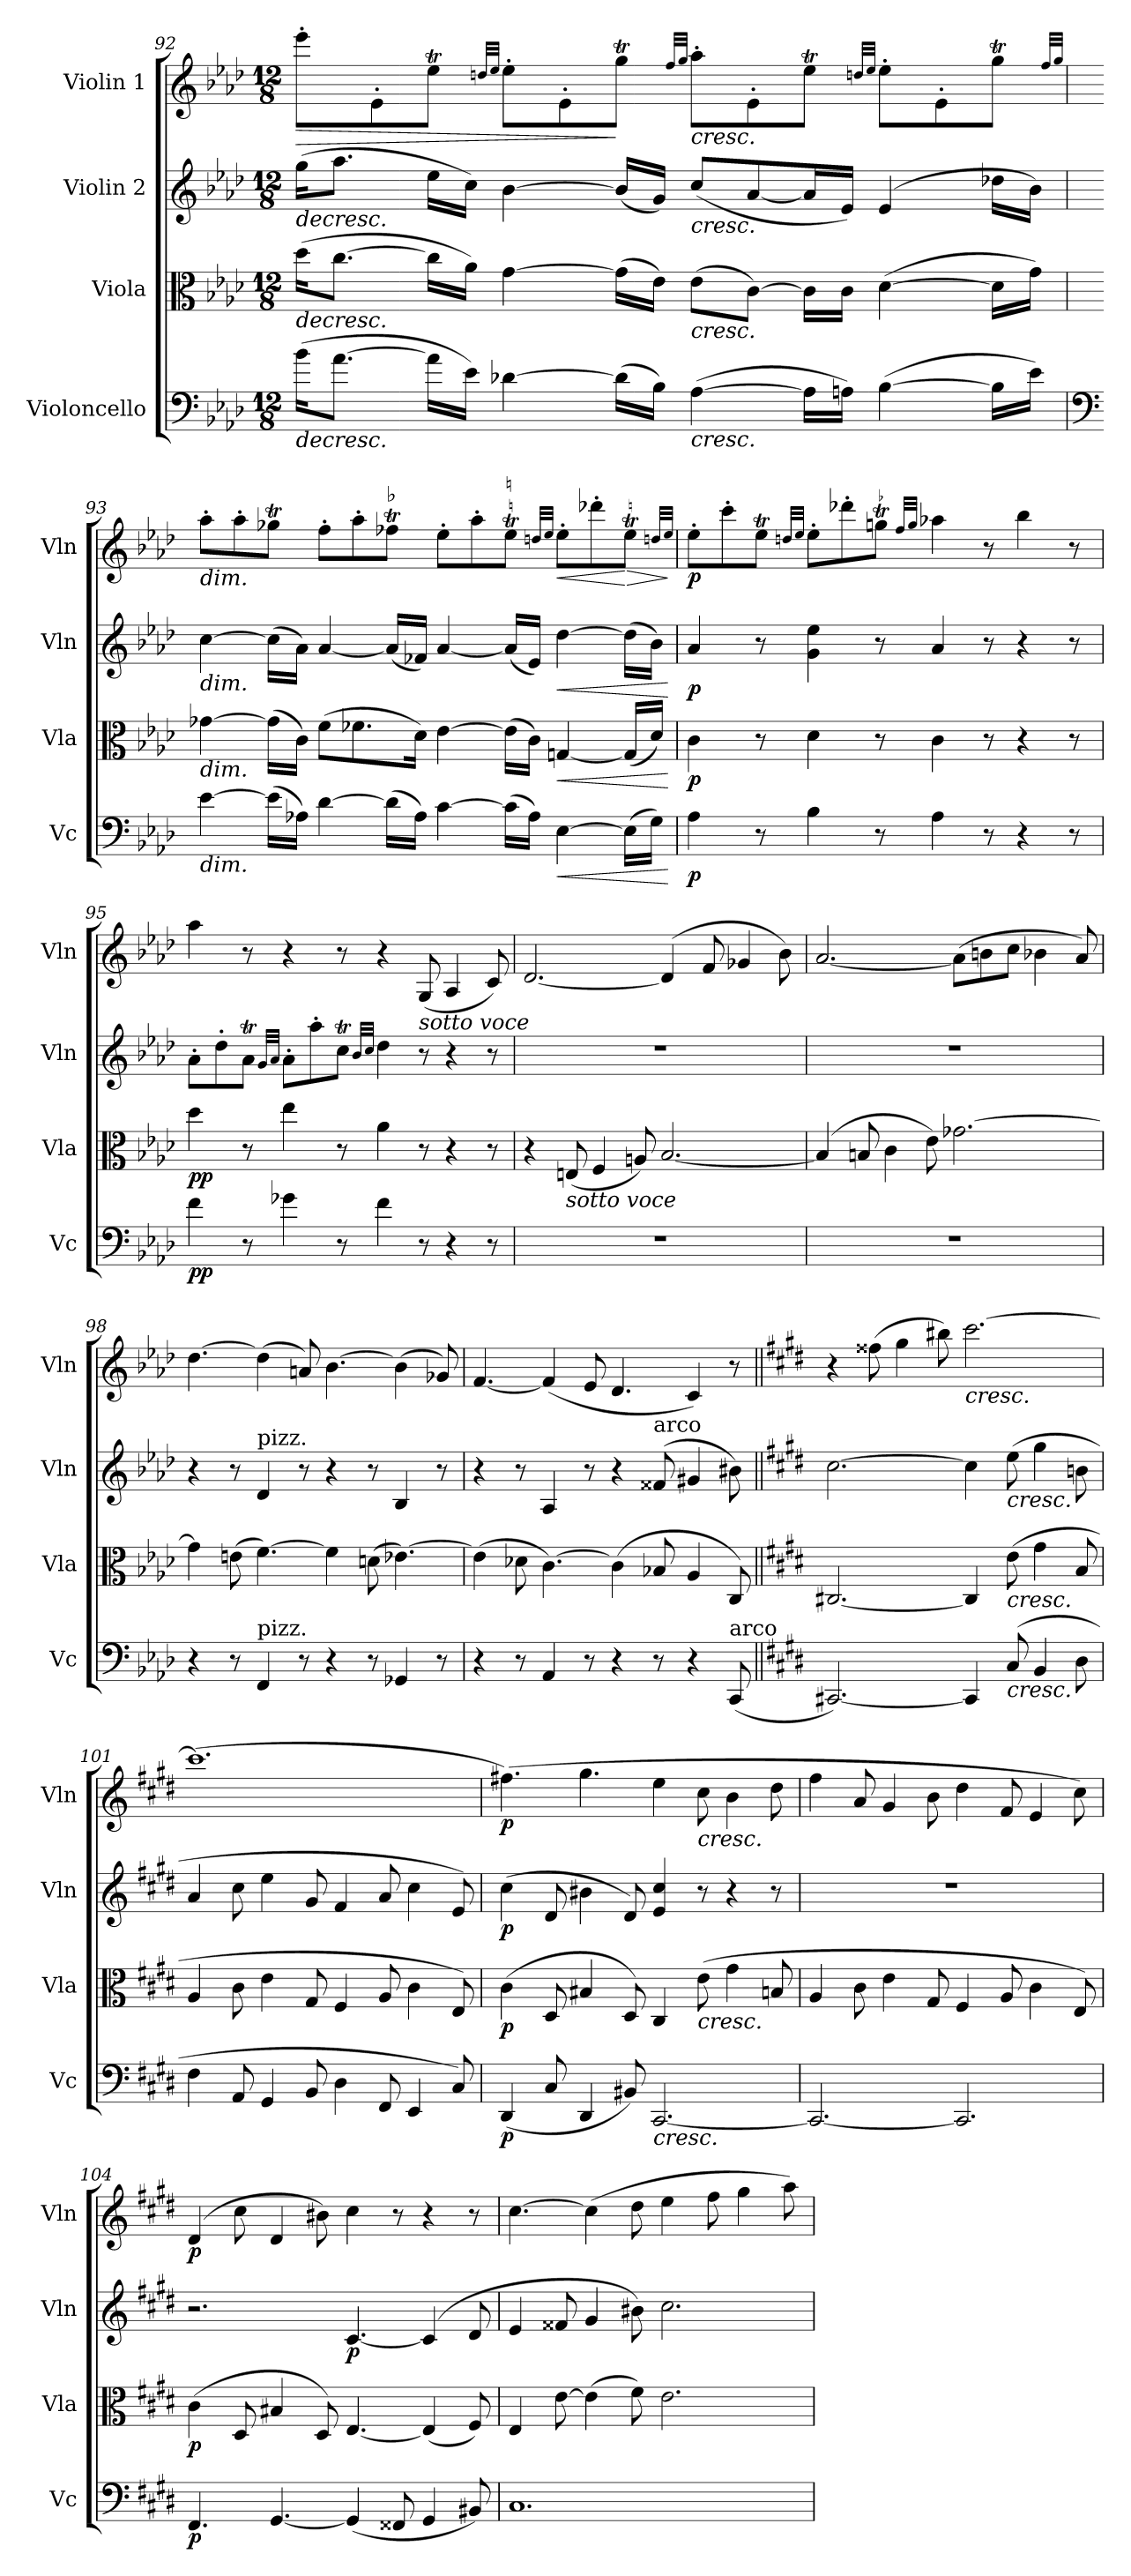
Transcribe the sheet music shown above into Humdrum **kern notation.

**kern	**dynam	**kern	**dynam	**kern	**dynam	**kern	**dynam
*part4	*part4	*part3	*part3	*part2	*part2	*part1	*part1
*staff4	*staff4	*staff3	*staff3	*staff2	*staff2	*staff1	*staff1
*I"Violoncello	*	*I"Viola	*	*I"Violin 2	*	*I"Violin 1	*
*I'Vc	*	*I'Vla	*	*I'Vln	*	*I'Vln	*
!!LO:PB:g=z
*clefF4	*	*clefC3	*	*clefG2	*	*clefG2	*
*k[b-e-a-d-]	*	*k[b-e-a-d-]	*	*k[b-e-a-d-]	*	*k[b-e-a-d-]	*
*M12/8	*	*M12/8	*	*M12/8	*	*M12/8	*
=92	=92	=92	=92	=92	=92	=92	=92
!	!LO:HP:b	!	!LO:HP:b	!	!LO:HP:b	!	!LO:HP:b
(16b-\KL	>	(16dd-\KL	>	(16gg\KL	>	8eee-'\L	>
[8.a-\J	.	[8.cc\J	.	8.aa-\J	.	.	.
.	.	.	.	.	.	8e-'\	.
16a-\LL]	.	16cc\LL]	.	16ee-\LL	.	8ee-T\J	.
16e-\JJ)	.	16a-\JJ)	.	16cc\JJ)	.	.	.
.	.	.	.	.	.	32qddn/LLL	.
.	.	.	.	.	.	32qee-/JJJ	.
[4d-X\	.	[4g\	.	[4b-\	.	8ee-'\L	.
.	.	.	.	.	.	8e-'\	.
(16d-\LL]	.	(16g\LL]	.	(16b-/LL]	.	8ggt\J	]
16B-\JJ)	.	16e-\JJ)	.	16g/JJ)	.	.	.
.	.	.	.	.	.	32qff/LLL	.
.	.	.	.	.	.	32qgg/JJJ	.
!	!	!	!	!	!	!LO:TX:b:i:t=cresc.	!
!	!	!	!	!LO:TX:b:i:t=cresc.	!	!	!
!	!	!LO:TX:b:i:t=cresc.	!	!	!	!	!
!LO:TX:b:i:t=cresc.	!	!	!	!	!	!	!
([4A-\	.	(8e-\L	.	(8cc/L	.	8aa-'\L	.
.	.	[8c\J)	.	[8a-/	.	8e-'\	.
16A-\LL]	.	16c\LL]	.	16a-/L]	.	8ee-T\J	.
16An\JJ)	.	16c\JJ	.	16e-/JJ)	.	.	.
.	.	.	.	.	.	32qddn/LLL	.
.	.	.	.	.	.	32qee-/JJJ	.
([4B-\	.	([4d-\	.	(4e-/	.	8ee-'\L	.
.	.	.	.	.	.	8e-'\	.
16B-\LL]	.	16d-\LL]	.	16dd-X\LL	.	8ggt\J	.
16e-\JJ)	.	16g\JJ)	.	16b-\JJ)	.	.	.
.	.	.	.	.	.	32qff/LLL	.
.	.	.	.	.	.	32qgg/JJJ	.
!!LO:PB:g=z
=93	=93	=93	=93	=93	=93	=93	=93
*clefF4	*	*	*	*	*	*	*
!	!	!	!	!	!	!LO:TX:b:i:t=dim.	!
!	!	!	!	!LO:TX:b:i:t=dim.	!	!	!
!	!	!LO:TX:b:i:t=dim.	!	!	!	!	!
!LO:TX:b:i:t=dim.	!	!	!	!	!	!	!
[4e-\	.	[4g-X\	.	[4cc\	.	8aa-'\L	.
.	.	.	.	.	.	8aa-'\	.
(16e-\LL]	.	(16g-\LL]	.	(16cc\LL]	.	8gg-XT\J	.
16A-X\JJ)	.	16c\JJ)	.	16a-\JJ)	.	.	.
[4d-\	.	(8f\L	.	[4a-/	.	8ff'\L	.
.	.	8.f-X\	.	.	.	8aa-'\	.
!	!	!	!	!	!	!LO:TX:a:t=♭	!
(16d-\LL]	.	.	.	(16a-/LL]	.	8ff-XT\J	.
16A-\JJ)	.	16d-\Jk)	.	16f-X/JJ)	.	.	.
[4c\	.	[4e-\	.	[4a-/	.	8ee-'\L	.
.	.	.	.	.	.	8aa-'\	.
!	!	!	!	!	!	!LO:TX:a:t=♮	!
(16c\LL]	.	(16e-\LL]	.	(16a-/LL]	.	8ee-T\J	.
16A-\JJ)	.	16c\JJ)	.	16e-/JJ)	.	.	.
.	.	.	.	.	.	32qddn/LLL	.
.	.	.	.	.	.	32qee-/JJJ	.
!	!LO:HP:b	!	!LO:HP:b	!	!LO:HP:b	!	!LO:HP:b
[4E-\	<	[4Gn/	<	[4dd-\	<	8ee-'\L	<
.	.	.	.	.	.	8ddd-X'\	.
!	!	!	!	!	!	!	!LO:HP:n=1:b
(16E-\LL]	]	(16G/LL]	]	(16dd-\LL]	]	8ee-T\J	[ >
16G\JJ)	.	16d-/JJ)	.	16b-\JJ)	.	.	.
.	.	.	.	.	.	32qddn/LLL	.
.	.	.	.	.	.	32qee-/JJJ	.
.	[	.	[	.	[	.	]
=94	=94	=94	=94	=94	=94	=94	=94
!	!LO:DY:b	!	!LO:DY:b	!	!LO:DY:b	!	!LO:DY:b
4A-\	p	4c\	p	4a-/	p	8ee-'\L	p
.	.	.	.	.	.	8ccc'\	.
8r	.	8r	.	8r	.	8ee-T\J	.
.	.	.	.	.	.	32qddn/LLL	.
.	.	.	.	.	.	32qee-/JJJ	.
4B-\	.	4d-\	.	4g\ 4ee-\	.	8ee-'\L	.
.	.	.	.	.	.	8ddd-X'\	.
!	!	!	!	!	!	!LO:TR:acc=-	!
8r	.	8r	.	8r	.	8ggnt\J	.
.	.	.	.	.	.	32qff/LLL	.
.	.	.	.	.	.	32qgg/JJJ	.
4A-\	.	4c\	.	4a-/	.	4aa-X\	.
8r	.	8r	.	8r	.	8r	.
4r	.	4r	.	4r	.	4bb-\	.
8r	.	8r	.	8r	.	8r	.
=95	=95	=95	=95	=95	=95	=95	=95
!	!LO:DY:b	!	!LO:DY:b	!	!	!	!
4f\	pp	4dd-\	pp	8a-'\L	.	4aa-\	.
.	.	.	.	8dd-'\	.	.	.
8r	.	8r	.	8a-T\J	.	8r	.
.	.	.	.	32qg/LLL	.	.	.
.	.	.	.	32qa-/JJJ	.	.	.
4g-X\	.	4ee-\	.	8a-'\L	.	4r	.
.	.	.	.	8aa-'\	.	.	.
8r	.	8r	.	8cct\J	.	8r	.
.	.	.	.	32qb-/LLL	.	.	.
.	.	.	.	32qcc/JJJ	.	.	.
4f\	.	4a-\	.	4dd-\	.	4r	.
!	!	!	!	!	!	!LO:TX:b:i:t=sotto voce	!
8r	.	8r	.	8r	.	(8G/	.
4r	.	4r	.	4r	.	4A-/	.
8r	.	8r	.	8r	.	8c/)	.
=96	=96	=96	=96	=96	=96	=96	=96
1.r	.	4r	.	1.r	.	[2.d-/	.
!	!	!LO:TX:b:i:t=sotto voce	!	!	!	!	!
.	.	(8En/	.	.	.	.	.
.	.	4F/	.	.	.	.	.
.	.	8An/)	.	.	.	.	.
.	.	[2.B-/	.	.	.	(4d-/]	.
.	.	.	.	.	.	8f/	.
.	.	.	.	.	.	4g-X/	.
.	.	.	.	.	.	8b-\)	.
!!LO:LB:g=z
=97	=97	=97	=97	=97	=97	=97	=97
1.r	.	(4B-/]	.	1.r	.	[2.a-/	.
.	.	8Bn/	.	.	.	.	.
.	.	4c\	.	.	.	.	.
.	.	8e-\)	.	.	.	.	.
.	.	[2.g-X\	.	.	.	(8a-\L]	.
.	.	.	.	.	.	8bn\	.
.	.	.	.	.	.	8cc\J	.
.	.	.	.	.	.	4b-X\	.
.	.	.	.	.	.	8a-/)	.
!!LO:LB:g=z
=98	=98	=98	=98	=98	=98	=98	=98
4r	.	4g-\]	.	4r	.	[4.dd-\	.
8r	.	(8en\	.	8r	.	.	.
!	!	!	!	!LO:TX:a:t=pizz.	!	!	!
!LO:TX:a:t=pizz.	!	!	!	!	!	!	!
4FF/	.	[4.f\)	.	4d-/	.	(4dd-\]	.
8r	.	.	.	8r	.	8an/)	.
4r	.	4f\]	.	4r	.	[4.b-\	.
8r	.	(8dn\	.	8r	.	.	.
4GG-X/	.	[4.e-X\)	.	4B-/	.	(4b-\]	.
8r	.	.	.	8r	.	8g-X/)	.
=99	=99	=99	=99	=99	=99	=99	=99
4r	.	(4e-\]	.	4r	.	[4.f/	.
8r	.	8d-X\	.	8r	.	.	.
4AA-/	.	[4.c\)	.	4A-/	.	(4f/]	.
8r	.	.	.	8r	.	8e-/	.
4r	.	(4c\]	.	4r	.	4.d-/	.
!	!	!	!	!LO:TX:a:t=arco	!	!	!
8r	.	8B-X/	.	(8f##X/	.	.	.
4r	.	4A-/	.	4g#X/	.	4c/)	.
!LO:TX:a:t=arco	!	!	!	!	!	!	!
(8CC/	.	8C/)	.	8b#X\)	.	8r	.
=100||	=100||	=100||	=100||	=100||	=100||	=100||	=100||
*k[f#c#g#d#]	*	*k[f#c#g#d#]	*	*k[f#c#g#d#]	*	*k[f#c#g#d#]	*
[2.CC#X/)	.	[2.C#X/	.	[2.cc#\	.	4r	.
.	.	.	.	.	.	(8ff##X\	.
.	.	.	.	.	.	4gg#\	.
.	.	.	.	.	.	8bb#X\)	.
!	!	!	!	!	!	!LO:TX:b:i:t=cresc.	!
4CC#/]	.	4C#/]	.	4cc#\]	.	[2.ccc#\	.
!	!	!	!	!LO:TX:b:i:t=cresc.	!	!	!
!	!	!LO:TX:b:i:t=cresc.	!	!	!	!	!
!LO:TX:b:i:t=cresc.	!	!	!	!	!	!	!
(8C#/	.	(8e\	.	(8ee\	.	.	.
4BB/	.	4g#\	.	4gg#\	.	.	.
8D#\	.	8B/	.	8bn\	.	.	.
=101	=101	=101	=101	=101	=101	=101	=101
4F#\	.	4A/	.	4a/	.	(1.ccc#]	.
8AA/	.	8c#\	.	8cc#\	.	.	.
4GG#/	.	4e\	.	4ee\	.	.	.
8BB/	.	8G#/	.	8g#/	.	.	.
4D#\	.	4F#/	.	4f#/	.	.	.
8FF#/	.	8A/	.	8a/	.	.	.
4EE/	.	4c#\	.	4cc#\	.	.	.
8C#/)	.	8E/)	.	8e/)	.	.	.
=102	=102	=102	=102	=102	=102	=102	=102
!	!LO:DY:b	!	!LO:DY:b	!	!LO:DY:b	!	!LO:DY:b
(4DD#/	p	(4c#\	p	(4cc#\	p	(4.ff#X\)	p
8C#/	.	8D#/	.	8d#/	.	.	.
4DD#/	.	4B#X/	.	4b#X\	.	4.gg#\	.
8BB#X/)	.	8D#/)	.	8d#/)	.	.	.
!LO:TX:b:i:t=cresc.	!	!	!	!	!	!	!
[2.CC#/	.	4C#/	.	4e/ 4cc#/	.	4ee\	.
!	!	!	!	!	!	!LO:TX:b:i:t=cresc.	!
!	!	!LO:TX:b:i:t=cresc.	!	!	!	!	!
.	.	(8e\	.	8r	.	8cc#\	.
.	.	4g#\	.	4r	.	4b\	.
.	.	8Bn/	.	8r	.	8dd#\	.
!!LO:LB:g=z
=103	=103	=103	=103	=103	=103	=103	=103
2.CC#/_	.	4A/	.	1.r	.	4ff#\	.
.	.	8c#\	.	.	.	8a/	.
.	.	4e\	.	.	.	4g#/	.
.	.	8G#/	.	.	.	8b\	.
2.CC#/]	.	4F#/	.	.	.	4dd#\	.
.	.	8A/	.	.	.	8f#/	.
.	.	4c#\	.	.	.	4e/	.
.	.	8E/)	.	.	.	8cc#\)	.
=104	=104	=104	=104	=104	=104	=104	=104
!	!LO:DY:b	!	!LO:DY:b	!	!	!	!LO:DY:b
4.FF#/	p	(4c#\	p	2.r	.	(4d#/	p
.	.	8D#/	.	.	.	8cc#\	.
[4.GG#/	.	4B#X/	.	.	.	4d#/	.
.	.	8D#/)	.	.	.	8b#X\)	.
!	!	!	!	!	!LO:DY:b	!	!
(4GG#/]	.	[4.E/	.	[4.c#/	p	4cc#\	.
8FF##X/	.	.	.	.	.	8r	.
4GG#/	.	(4E/]	.	(4c#/]	.	4r	.
8BB#X/)	.	8F#/)	.	8d#/	.	8r	.
=105	=105	=105	=105	=105	=105	=105	=105
1.C#	.	4E/	.	4e/	.	[4.cc#\	.
.	.	[8e\	.	8f##X/	.	.	.
.	.	(4e\]	.	4g#/	.	(4cc#\]	.
.	.	8f#\)	.	8b#X\)	.	8dd#\	.
.	.	2.e\	.	2.cc#\	.	4ee\	.
.	.	.	.	.	.	8ff#\	.
.	.	.	.	.	.	4gg#\	.
.	.	.	.	.	.	8aa\)	.
=	=	=	=	=	=	=	=
*-	*-	*-	*-	*-	*-	*-	*-
